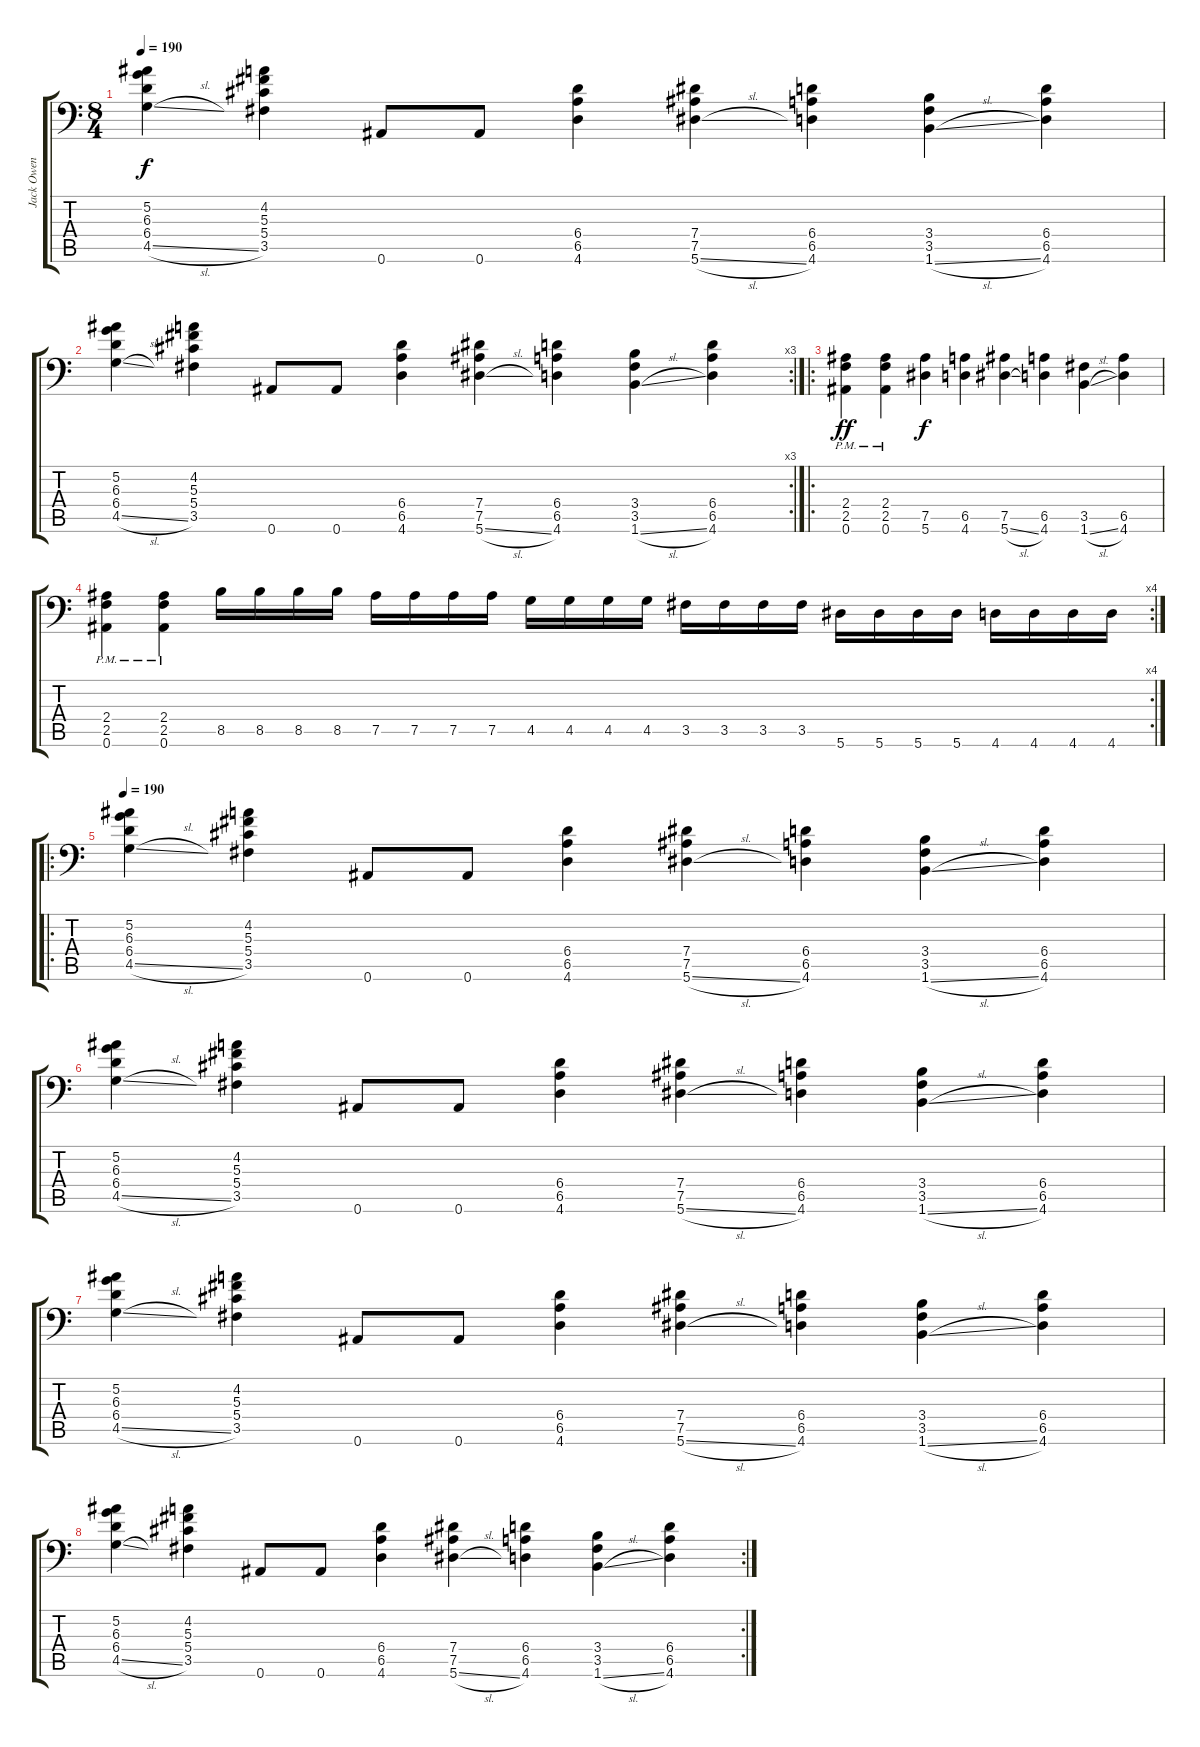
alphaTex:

\track ("Jack Owen" "Jack Owen") {instrument distortionguitar}
\staff {score tabs}
\tuning (Bb3 F3 Db3 Ab2 Eb2 Bb1) {hide}
\ts (8 4)
\tempo 190
\clef f4
\ks c
(5.2 6.3 6.4 4.5{sl}).4{dy f} (4.2 5.3 5.4 3.5).4 0.6.8 0.6.8 (6.4 6.5 4.6).4 (7.4 7.5 5.6{sl}).4 (6.4 6.5 4.6).4 (3.4 3.5 1.6{sl}).4 (6.4 6.5 4.6).4 |
\rc 3
(5.2 6.3 6.4 4.5{sl}).4 (4.2 5.3 5.4 3.5).4 0.6.8 0.6.8 (6.4 6.5 4.6).4 (7.4 7.5 5.6{sl}).4 (6.4 6.5 4.6).4 (3.4 3.5 1.6{sl}).4 (6.4 6.5 4.6).4 |
\ro
(2.4 2.5 0.6{pm}).4{dy ff} (2.4 2.5 0.6{pm}).4 (7.5 5.6).4{dy f} (6.5 4.6).4 (7.5 5.6{sl}).4 (6.5 4.6).4 (3.5 1.6{sl}).4 (6.5 4.6).4 |
\rc 4
(2.4 2.5 0.6{pm}).4 (2.4 2.5 0.6{pm}).4 8.5.16 8.5.16 8.5.16 8.5.16 7.5.16 7.5.16 7.5.16 7.5.16 4.5.16 4.5.16 4.5.16 4.5.16 3.5.16 3.5.16 3.5.16 3.5.16 5.6.16 5.6.16 5.6.16 5.6.16 4.6.16 4.6.16 4.6.16 4.6.16 |
\ro
\tempo 190
(5.2 6.3 6.4 4.5{sl}).4 (4.2 5.3 5.4 3.5).4 0.6.8 0.6.8 (6.4 6.5 4.6).4 (7.4 7.5 5.6{sl}).4 (6.4 6.5 4.6).4 (3.4 3.5 1.6{sl}).4 (6.4 6.5 4.6).4 |
(5.2 6.3 6.4 4.5{sl}).4 (4.2 5.3 5.4 3.5).4 0.6.8 0.6.8 (6.4 6.5 4.6).4 (7.4 7.5 5.6{sl}).4 (6.4 6.5 4.6).4 (3.4 3.5 1.6{sl}).4 (6.4 6.5 4.6).4 |
(5.2 6.3 6.4 4.5{sl}).4 (4.2 5.3 5.4 3.5).4 0.6.8 0.6.8 (6.4 6.5 4.6).4 (7.4 7.5 5.6{sl}).4 (6.4 6.5 4.6).4 (3.4 3.5 1.6{sl}).4 (6.4 6.5 4.6).4 |
\rc 2
(5.2 6.3 6.4 4.5{sl}).4 (4.2 5.3 5.4 3.5).4 0.6.8 0.6.8 (6.4 6.5 4.6).4 (7.4 7.5 5.6{sl}).4 (6.4 6.5 4.6).4 (3.4 3.5 1.6{sl}).4 (6.4 6.5 4.6).4
